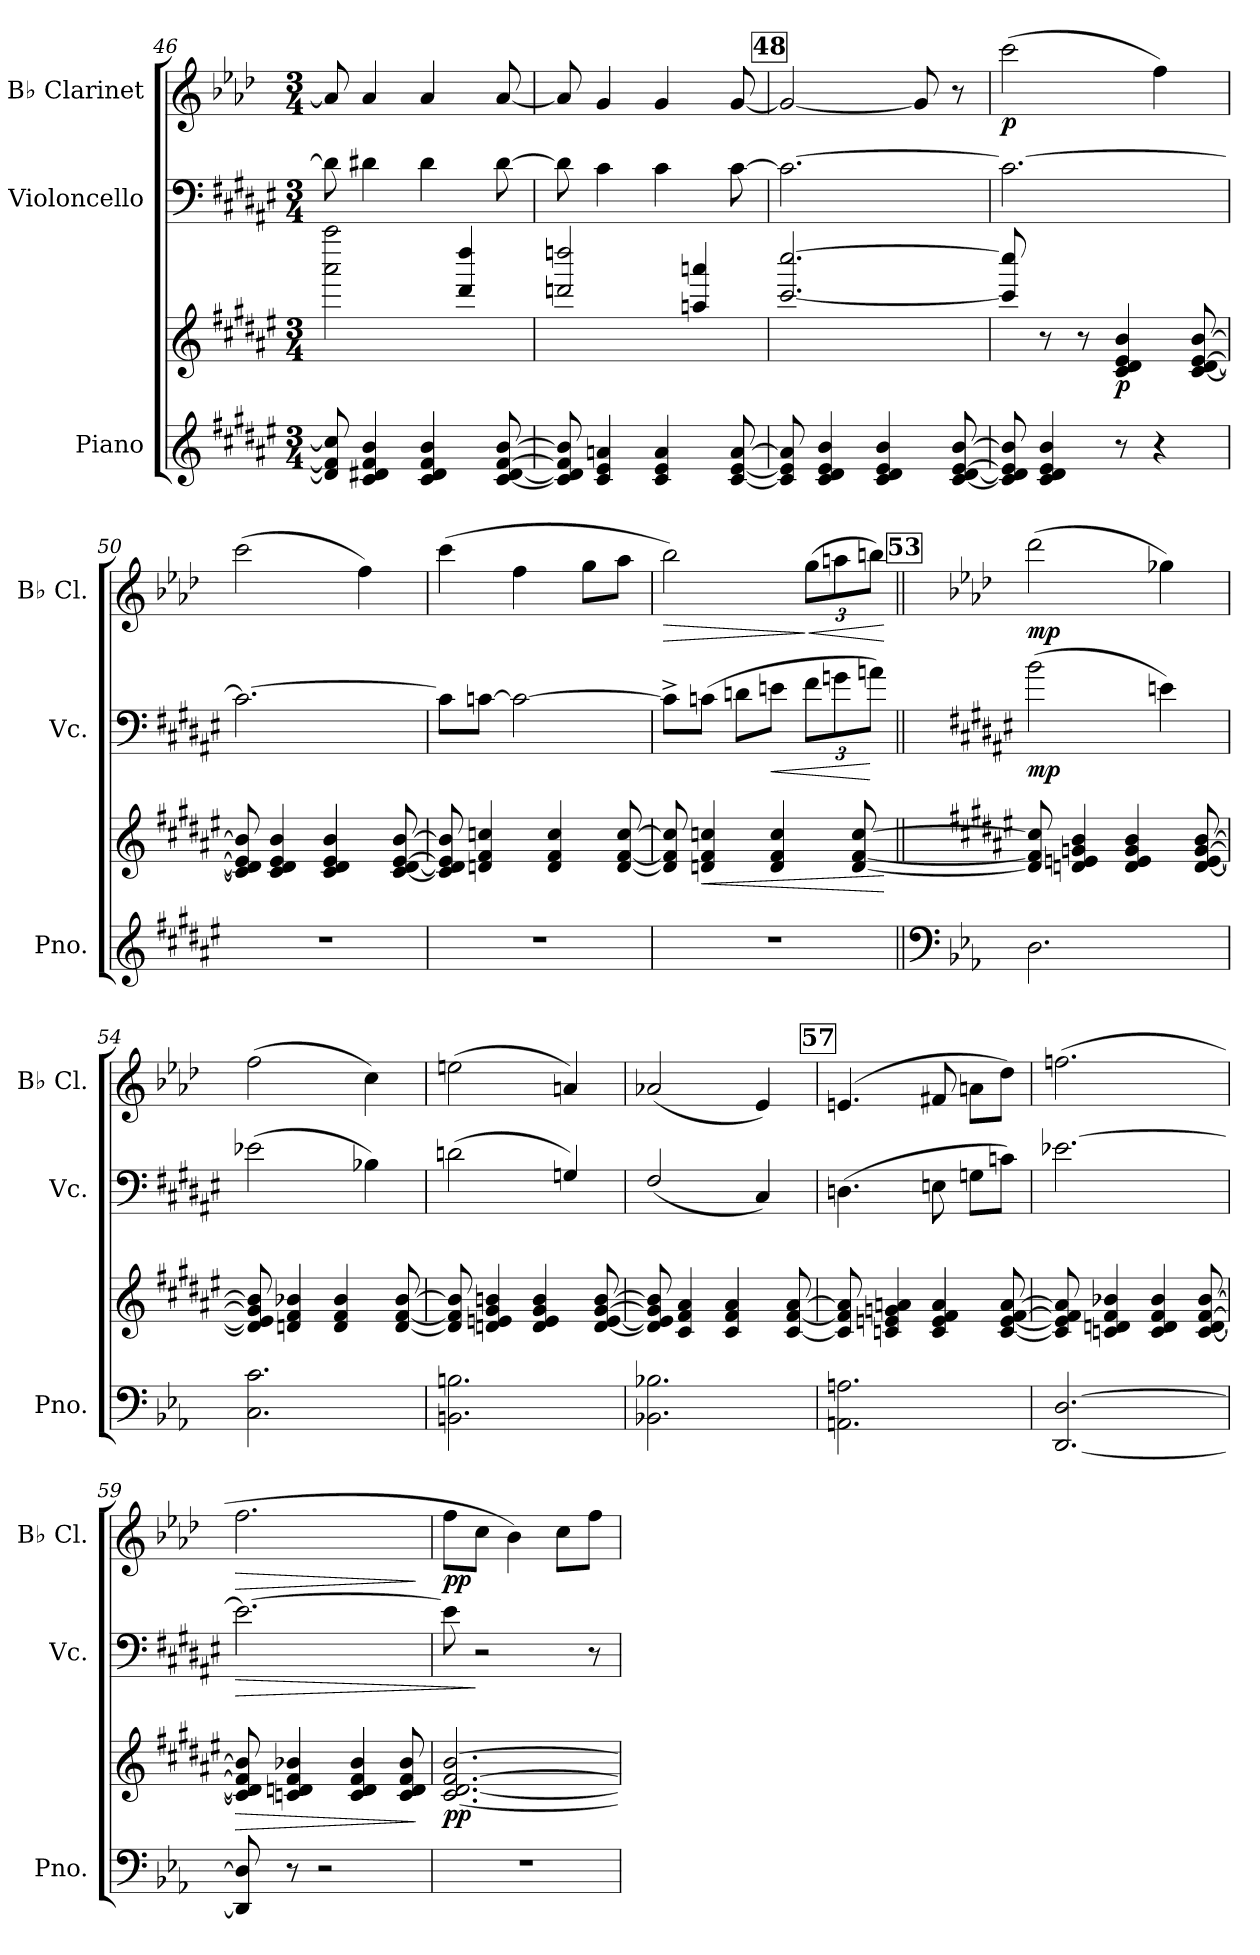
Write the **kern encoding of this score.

**kern	**kern	**dynam	**kern	**dynam	**kern	**dynam
*part3	*part3	*part3	*part2	*part2	*part1	*part1
*staff4	*staff3	*staff3/4	*staff2	*staff2	*staff1	*staff1
*I"Piano	*	*	*I"Violoncello	*	*I"B♭ Clarinet	*
*I'Pno.	*	*	*I'Vc.	*	*I'B♭ Cl.	*
*clefG2	*clefG2	*	*clefF4	*	*clefG2	*
*	*	*	*	*	*ITrd1c2	*
*k[f#c#g#d#a#e#]	*k[f#c#g#d#a#e#]	*	*k[f#c#g#d#a#e#]	*	*k[b-e-a-d-g-c-]	*
*M3/4	*M3/4	*	*M3/4	*	*M3/4	*
=46	=46	=46	=46	=46	=46	=46
8d/] 8f#/] 8cc/]	2aaa#\ 2aaaa#\	.	8d\]	.	8g-/]	.
4c#/ 4d#X/ 4f#/ 4b/	.	.	4d#X\	.	4g-/	.
4c#/ 4d#/ 4f#/ 4b/	.	.	4d#\	.	4g-/	.
.	4ddd#/ 4dddd#/	.	.	.	.	.
[8c#/ [8d#/ [8f#/ [8b/	.	.	[8d#\	.	[8g-/	.
=47	=47	=47	=47	=47	=47	=47
8c#/] 8d#/] 8f#/] 8b/]	2dddn/ 2ddddn/	.	8d#\]	.	8g-/]	.
4c#/ 4e#/ 4an/	.	.	4c#\	.	4f/	.
4c#/ 4e#/ 4a/	.	.	4c#\	.	4f/	.
.	4aan/ 4aaan/	.	.	.	.	.
[8c#/ [8e#/ [8a/	.	.	[8c#\	.	[8f/	.
!!LO:REH:place=s1:a:B:fs=14:t=48
=48	=48	=48	=48	=48	=48	=48
8c#/] 8e#/] 8a/]	[2.ccc#/ [2.cccc#/	.	2.c#\_	.	2f/_	.
4c#/ 4d#/ 4e#/ 4b/	.	.	.	.	.	.
4c#/ 4d#/ 4e#/ 4b/	.	.	.	.	.	.
.	.	.	.	.	8f/]	.
[8c#/ [8d#/ [8e#/ [8b/	.	.	.	.	8r	.
!!LO:PB:g=z
=49	=49	=49	=49	=49	=49	=49
!	!	!	!	!	!	!LO:DY:b
8c#/] 8d#/] 8e#/] 8b/]	8ccc#/] 8cccc#/]	.	2.c#\_	.	(>2bb-\	p
4c#/ 4d#/ 4e#/ 4b/	8r	.	.	.	.	.
.	8r	.	.	.	.	.
!	!	!LO:DY:b	!	!	!	!
8r	4c#/ 4d#/ 4e#/ 4b/	p	.	.	.	.
4r	.	.	.	.	4ee-\)	.
.	[8c#/ [8d#/ [8e#/ [8b/	.	.	.	.	.
=50	=50	=50	=50	=50	=50	=50
2.r	8c#/] 8d#/] 8e#/] 8b/]	.	2.c#\_	.	(>2bb-\	.
.	4c#/ 4d#/ 4e#/ 4b/	.	.	.	.	.
.	4c#/ 4d#/ 4e#/ 4b/	.	.	.	.	.
.	.	.	.	.	4ee-\)	.
.	[8c#/ [8d#/ [8e#/ [8b/	.	.	.	.	.
=51	=51	=51	=51	=51	=51	=51
2.r	8c#/] 8d#/] 8e#/] 8b/]	.	8c#\L]	.	(>4bb-\	.
.	4dn/ 4f#/ 4ccn/	.	[8cn\J	.	.	.
.	.	.	2c\_	.	4ee-\	.
.	4d/ 4f#/ 4cc/	.	.	.	.	.
.	.	.	.	.	8ff\L	.
.	[8d/ [8f#/ [8cc/	.	.	.	8gg-\J	.
=52	=52	=52	=52	=52	=52	=52
!	!	!	!	!	!	!LO:HP:b
2.r	8d/] 8f#/] 8cc/]	.	8c^\L]	.	2aa-\)	>
!	!	!LO:HP:b	!	!	!	!
.	4dn/ 4f#/ 4ccn/	<	(>8cn\J	.	.	.
.	.	.	8dn\L	.	.	.
!	!	!	!	!LO:HP:b	!	!
.	4d/ 4f#/ 4cc/	.	8en\J	<	.	.
*	*	*	*Xbrackettup	*	*Xbrackettup	*
!	!	!	!	!	!	!LO:HP:n=1:b
.	.	.	12f#\L	.	(>12ff\L	] <
.	.	.	12gn\	.	12ggn\	.
.	[8d/ [8f#/ [8cc/	.	.	.	.	.
.	.	.	12an\J)	[	12aan\J)	.
.	.	[	.	.	.	[
!!LO:LB:g=z
!!LO:REH:place=s1:a:B:fs=14:t=53
=53||	=53||	=53||	=53||	=53||	=53||	=53||
*clefF4	*	*	*	*	*	*
*k[b-e-a-]	*k[f#c#g#d#a#e#]	*	*k[f#c#g#d#a#e#]	*	*k[b-e-a-d-g-c-]	*
!	!	!LO:DY:b=2	!	!	!	!
!	!	!LO:DY:n=1:b	!	!LO:DY:b	!	!LO:DY:b
2.D\	8d/] 8f#/] 8cc/]	mp mp	(>2b\	mp	(>2ccc-\	mp
.	4dn/ 4en/ 4gn/ 4b/	.	.	.	.	.
.	4d/ 4e/ 4g/ 4b/	.	.	.	.	.
.	.	.	4en\)	.	4ff-X\)	.
.	[8d/ [8e/ [8g/ [8b/	.	.	.	.	.
=54	=54	=54	=54	=54	=54	=54
2.C\ 2.c\	8d/] 8e/] 8g/] 8b/]	.	(>2e-X\	.	(>2ee-\	.
.	4dn/ 4f#/ 4b-X/	.	.	.	.	.
.	4d/ 4f#/ 4b-/	.	.	.	.	.
.	.	.	4B-X\)	.	4b-\)	.
.	[8d/ [8f#/ [8b-/	.	.	.	.	.
=55	=55	=55	=55	=55	=55	=55
2.BBn\ 2.Bn\	8d/] 8f#/] 8b-/]	.	(>2dn\	.	(>2ddn\	.
.	4dn/ 4en/ 4g#/ 4bn/	.	.	.	.	.
.	4d/ 4e/ 4g#/ 4b/	.	.	.	.	.
.	.	.	4Gn/)	.	4gn/)	.
.	[8d/ [8e/ [8g#/ [8b/	.	.	.	.	.
=56	=56	=56	=56	=56	=56	=56
2.BB-X\ 2.B-X\	8d/] 8e/] 8g#/] 8b/]	.	(<2F#/	.	(<2g-X/	.
.	4c#/ 4f#/ 4a#/	.	.	.	.	.
.	4c#/ 4f#/ 4a#/	.	.	.	.	.
.	.	.	4C#/)	.	4d-/)	.
.	[8c#/ [8f#/ [8a#/	.	.	.	.	.
!!LO:PB:g=z
!!LO:REH:place=s1:a:B:fs=14:t=57
=57	=57	=57	=57	=57	=57	=57
2.AAn\ 2.An\	8c#/] 8f#/] 8a#/]	.	(>4.Dn\	.	(>4.dn/	.
.	4cn/ 4en/ 4gn/ 4an/	.	.	.	.	.
.	4c/ 4e/ 4f#/ 4a/	.	8En\	.	8en/	.
.	.	.	8Gn\L	.	8gn\L	.
.	[8c/ [8e/ [8f#/ [8a/	.	8cn\J)	.	8cc-\J)	.
=58	=58	=58	=58	=58	=58	=58
[2.DD/ [2.D/	8c/] 8e/] 8f#/] 8a/]	.	[2.e-X\	.	(>2.ee-X\	.
.	4cn/ 4dn/ 4f#/ 4b-X/	.	.	.	.	.
.	4c/ 4d/ 4f#/ 4b-/	.	.	.	.	.
.	[8c/ [8d/ [8f#/ [8b-/	.	.	.	.	.
=59	=59	=59	=59	=59	=59	=59
!	!	!LO:HP:b	!	!LO:HP:b	!	!LO:HP:b
8DD/] 8D/]	8c/] 8d/] 8f#/] 8b-/]	>	2.e-\_	>	2.ee-\	>
8r	4cn/ 4dn/ 4f#/ 4b-X/	.	.	.	.	.
2r	.	.	.	.	.	.
.	4c/ 4d/ 4f#/ 4b-/	.	.	.	.	.
.	8c/ 8d/ 8f#/ 8b-/	.	.	.	.	.
.	.	]	.	.	.	]
=60	=60	=60	=60	=60	=60	=60
!	!	!LO:DY:b	!	!	!	!LO:DY:b
2.r	[2.c#/ [2.d#/ [2.f#/ [2.b/	pp	8e-\]	.	8ee-\L	pp
.	.	.	2r	]	8b-\J	.
.	.	.	.	.	4a-\)	.
.	.	.	.	.	8b-\L	.
.	.	.	8r	.	8ee-\J	.
=	=	=	=	=	=	=
*-	*-	*-	*-	*-	*-	*-
